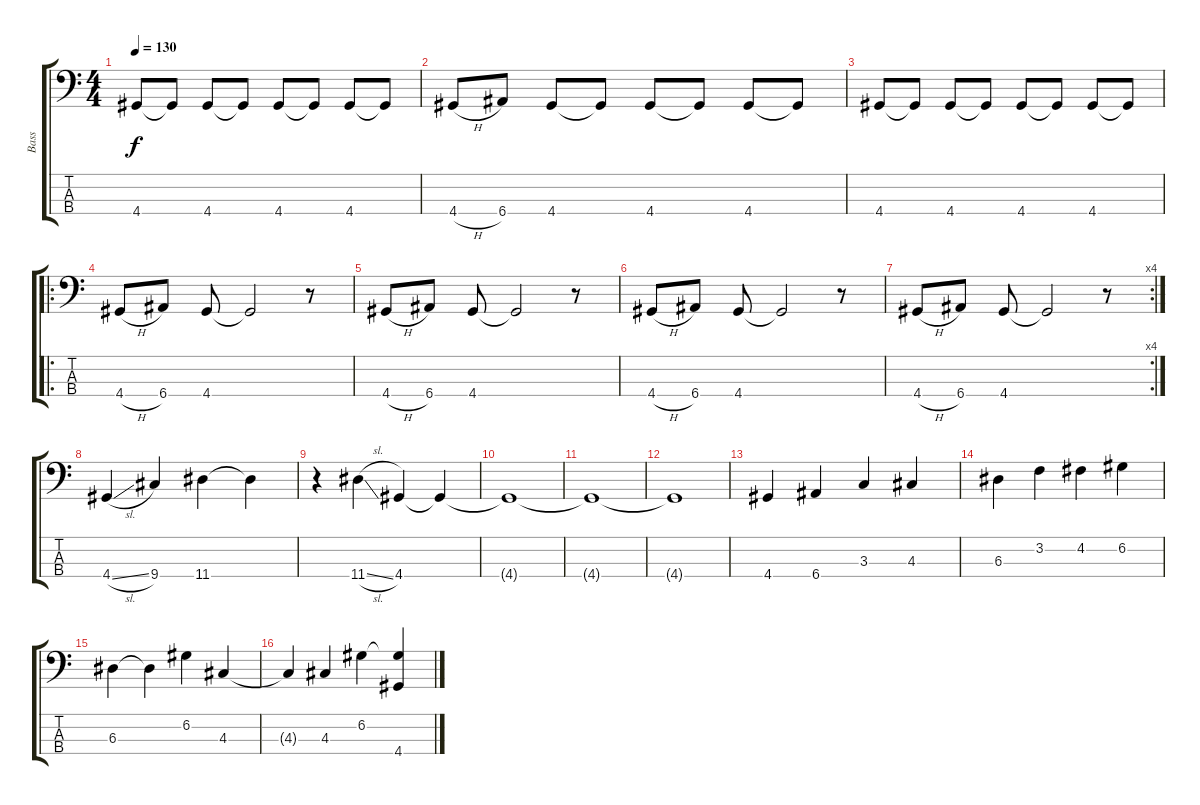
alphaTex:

\track ("Bass" "Bass") {instrument electricbasspick}
\staff {score tabs}
\tuning (G2 D2 A1 E1) {hide}
\ts (4 4)
\tempo 130
\clef f4
\ks c
4.4.8{dy f} 4.4{t}.8 4.4.8 4.4{t}.8 4.4.8 4.4{t}.8 4.4.8 4.4{t}.8 |
4.4{h}.8 6.4.8 4.4.8 4.4{t}.8 4.4.8 4.4{t}.8 4.4.8 4.4{t}.8 |
4.4.8 4.4{t}.8 4.4.8 4.4{t}.8 4.4.8 4.4{t}.8 4.4.8 4.4{t}.8 |
\ro
4.4{h}.8 6.4.8 4.4.8 4.4{t}.2 r.8 |
4.4{h}.8 6.4.8 4.4.8 4.4{t}.2 r.8 |
4.4{h}.8 6.4.8 4.4.8 4.4{t}.2 r.8 |
\rc 4
4.4{h}.8 6.4.8 4.4.8 4.4{t}.2 r.8 |
4.4{sl}.4 9.4.4 11.4.4 11.4{t}.4 |
r.4 11.4{sl}.4 4.4.4 4.4{t}.4 |
4.4{t}.1 |
4.4{t}.1 |
4.4{t}.1 |
4.4.4 6.4.4 3.3.4 4.3.4 |
6.3.4 3.2.4 4.2.4 6.2.4 |
6.3.4 6.3{t}.4 6.2.4 4.3.4 |
4.3{t}.4 4.3.4 6.2.4 (6.2{t} 4.4).4
